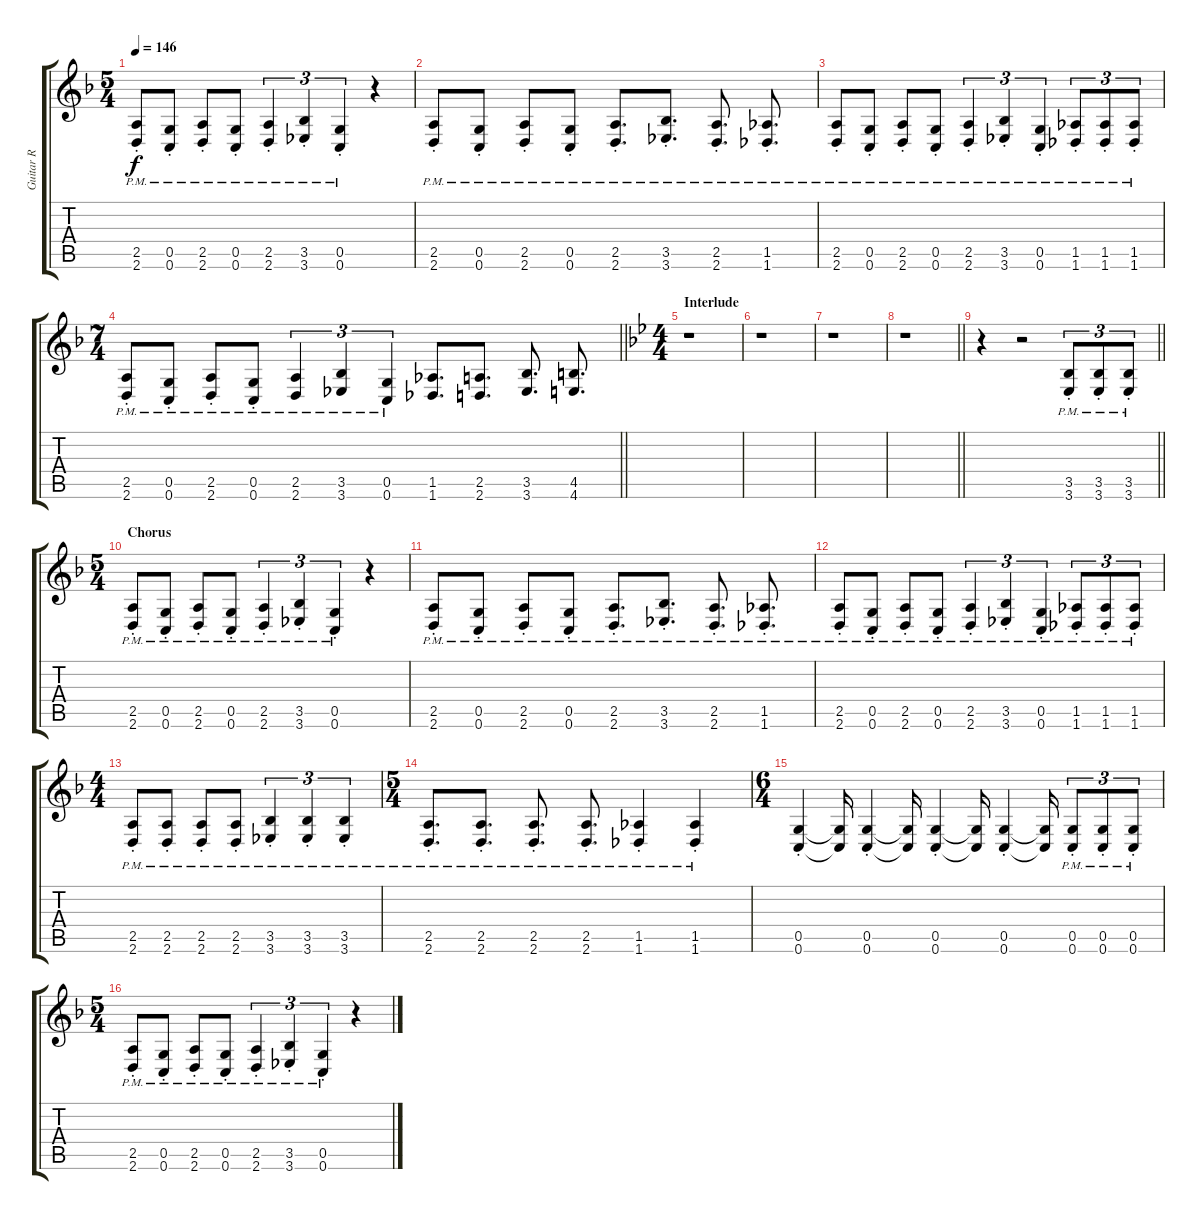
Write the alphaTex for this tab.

\track ("Guitar R" "Guitar R") {instrument overdrivenguitar}
\staff {score tabs}
\tuning (D4 A3 F3 C3 G2 C2) {hide}
\ts (5 4)
\tempo 146
\clef g2
\ks f
(2.5{pm st} 2.6{pm st}).8{dy f} (0.5{pm st} 0.6{pm st}).8 (2.5{pm st} 2.6{pm st}).8 (0.5{pm st} 0.6{pm st}).8 (2.5{pm st} 2.6{pm st}).4{tu (3 2)} (3.5{pm st} 3.6{pm st}).4{tu (3 2)} (0.5{pm st} 0.6{pm st}).4{tu (3 2)} r.4 |
(2.5{pm st} 2.6{pm st}).8 (0.5{pm st} 0.6{pm st}).8 (2.5{pm st} 2.6{pm st}).8 (0.5{pm st} 0.6{pm st}).8 (2.5{pm st} 2.6{pm st}).8{d} (3.5{pm st} 3.6{pm st}).8{d} (2.5{pm st} 2.6{pm st}).8{d} (1.5{pm st} 1.6{pm st}).8{d} |
(2.5{pm st} 2.6{pm st}).8 (0.5{pm st} 0.6{pm st}).8 (2.5{pm st} 2.6{pm st}).8 (0.5{pm st} 0.6{pm st}).8 (2.5{pm st} 2.6{pm st}).4{tu (3 2)} (3.5{pm st} 3.6{pm st}).4{tu (3 2)} (0.5{pm st} 0.6{pm st}).4{tu (3 2)} (1.5{pm st} 1.6{pm st}).8{tu (3 2)} (1.5{pm st} 1.6{pm st}).8{tu (3 2)} (1.5{pm st} 1.6{pm st}).8{tu (3 2)} |
\ts (7 4)
\barLineRight lightlight
(2.5{pm st} 2.6{pm st}).8 (0.5{pm st} 0.6{pm st}).8 (2.5{pm st} 2.6{pm st}).8 (0.5{pm st} 0.6{pm st}).8 (2.5{pm} 2.6{pm}).4{tu (3 2)} (3.5{pm} 3.6{pm}).4{tu (3 2)} (0.5{pm} 0.6{pm}).4{tu (3 2)} (1.5 1.6).8{d} (2.5 2.6).8{d} (3.5 3.6).8{d} (4.5 4.6).8{d} |
\ts (4 4)
\section ("" "Interlude")
\ks bb
r.1 |
r.1 |
r.1 |
\barLineRight lightlight
r.1 |
\barLineRight lightlight
r.4 r.2 (3.5{pm st} 3.6{pm st}).8{tu (3 2)} (3.5{pm st} 3.6{pm st}).8{tu (3 2)} (3.5{pm st} 3.6{pm st}).8{tu (3 2)} |
\ts (5 4)
\section ("" "Chorus")
\ks f
(2.5{pm st} 2.6{pm st}).8 (0.5{pm st} 0.6{pm st}).8 (2.5{pm st} 2.6{pm st}).8 (0.5{pm st} 0.6{pm st}).8 (2.5{pm st} 2.6{pm st}).4{tu (3 2)} (3.5{pm st} 3.6{pm st}).4{tu (3 2)} (0.5{pm st} 0.6{pm st}).4{tu (3 2)} r.4 |
(2.5{pm st} 2.6{pm st}).8 (0.5{pm st} 0.6{pm st}).8 (2.5{pm st} 2.6{pm st}).8 (0.5{pm st} 0.6{pm st}).8 (2.5{pm st} 2.6{pm st}).8{d} (3.5{pm st} 3.6{pm st}).8{d} (2.5{pm st} 2.6{pm st}).8{d} (1.5{pm st} 1.6{pm st}).8{d} |
(2.5{pm st} 2.6{pm st}).8 (0.5{pm st} 0.6{pm st}).8 (2.5{pm st} 2.6{pm st}).8 (0.5{pm st} 0.6{pm st}).8 (2.5{pm st} 2.6{pm st}).4{tu (3 2)} (3.5{pm st} 3.6{pm st}).4{tu (3 2)} (0.5{pm st} 0.6{pm st}).4{tu (3 2)} (1.5{pm st} 1.6{pm st}).8{tu (3 2)} (1.5{pm st} 1.6{pm st}).8{tu (3 2)} (1.5{pm st} 1.6{pm st}).8{tu (3 2)} |
\ts (4 4)
(2.5{pm st} 2.6{pm st}).8 (2.5{pm st} 2.6{pm st}).8 (2.5{pm st} 2.6{pm st}).8 (2.5{pm st} 2.6{pm st}).8 (3.5{pm st} 3.6{pm st}).4{tu (3 2)} (3.5{pm st} 3.6{pm st}).4{tu (3 2)} (3.5{pm st} 3.6{pm st}).4{tu (3 2)} |
\ts (5 4)
(2.5{pm st} 2.6{pm st}).8{d} (2.5{pm st} 2.6{pm st}).8{d} (2.5{pm st} 2.6{pm st}).8{d} (2.5{pm st} 2.6{pm st}).8{d} (1.5{pm st} 1.6{pm st}).4 (1.5{pm st} 1.6{pm st}).4 |
\ts (6 4)
(0.5{st} 0.6{st}).4 (0.5{t} 0.6{t}).16 (0.5{st} 0.6{st}).4 (0.5{t} 0.6{t}).16 (0.5{st} 0.6{st}).4 (0.5{t} 0.6{t}).16 (0.5{st} 0.6{st}).4 (0.5{t} 0.6{t}).16 (0.5{pm st} 0.6{pm st}).8{tu (3 2)} (0.5{pm st} 0.6{pm st}).8{tu (3 2)} (0.5{pm st} 0.6{pm st}).8{tu (3 2)} |
\ts (5 4)
(2.5{pm st} 2.6{pm st}).8 (0.5{pm st} 0.6{pm st}).8 (2.5{pm st} 2.6{pm st}).8 (0.5{pm st} 0.6{pm st}).8 (2.5{pm st} 2.6{pm st}).4{tu (3 2)} (3.5{pm st} 3.6{pm st}).4{tu (3 2)} (0.5{pm st} 0.6{pm st}).4{tu (3 2)} r.4
